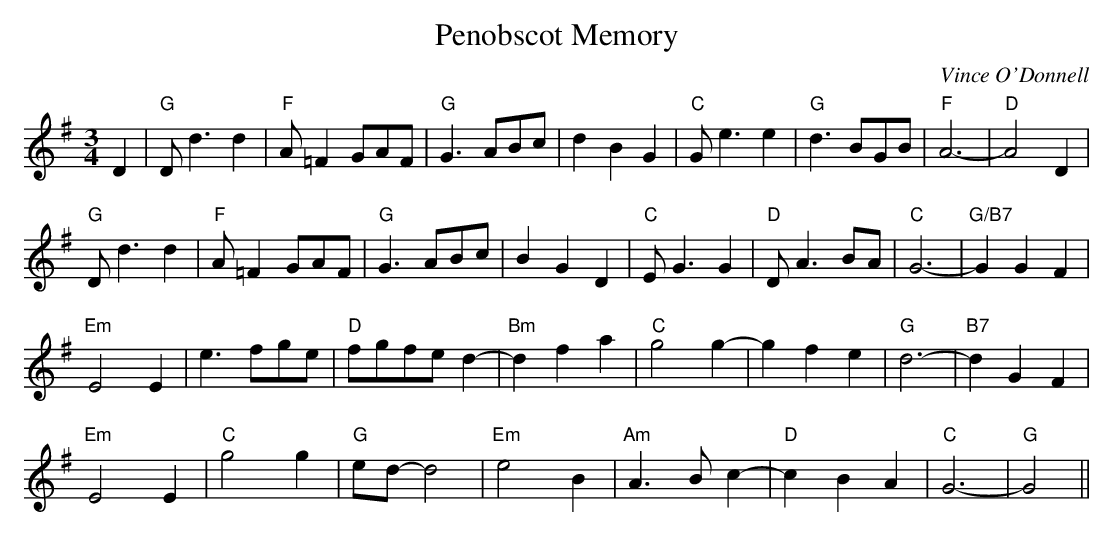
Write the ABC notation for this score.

X:1
T:Penobscot Memory
C:Vince O'Donnell
M:3/4
L:1/8
K:G
D2|\
"G"Dd3d2|"F"A=F2GAF|"G"G3ABc|d2B2G2|\
"C"Ge3e2|"G"d3BGB|"F"A6-|"D"A4D2|
"G"Dd3d2|"F"A=F2GAF|"G"G3ABc|B2G2D2|\
"C"EG3G2|"D"DA3BA|"C"G6-|"G/B7"G2G2F2|
"Em"E4E2|e3fge|"D"fgfed2-|"Bm"d2f2a2|\
"C"g4g2-|g2f2e2|"G"d6-|"B7"d2G2F2|
"Em"E4E2|"C"g4g2|"G"ed-d4|"Em"e4B2|\
"Am"A3Bc2-|"D"c2B2A2|"C"G6-|"G"G4||
